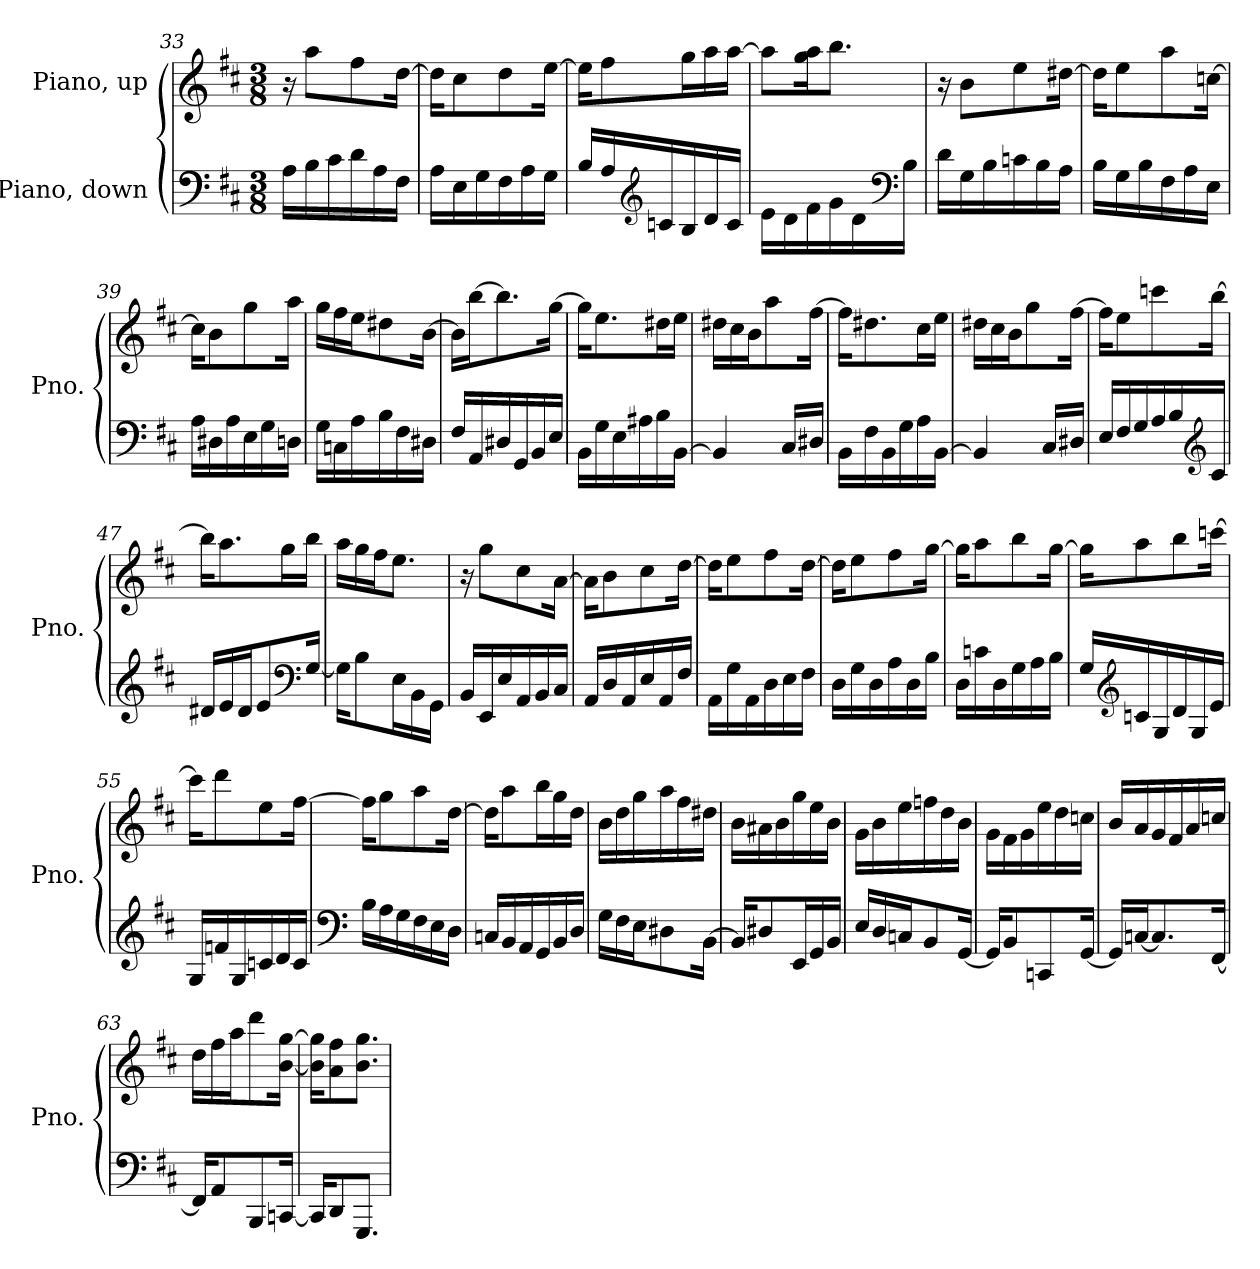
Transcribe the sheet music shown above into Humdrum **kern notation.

**kern	**kern
*part2	*part1
*staff2	*staff1
*I"Piano, down	*I"Piano, up
*I'Pno.	*I'Pno.
*clefF4	*clefG2
*k[f#c#]	*k[f#c#]
*M3/8	*M3/8
=33	=33
16A\LL	16r
16B\	8aa\L
16c#\	.
16d\	8ff#\
16A\	.
16F#\JJ	[16dd\Jk
=34	=34
16A\LL	16dd\KL]
16E\	8cc#\
16G\	.
16F#\	8dd\
16A\	.
16G\JJ	[16ee\Jk
=35	=35
16B/LL	16ee\KL]
16A/	8ff#\
*clefG2	*
16cn/	.
16B/	16gg\L
16d/	16aa\
16c/JJ	[16aa\JJ
=36	=36
16e\LL	8aa\L]
16d\	.
16f#\	16gg\ 16aa\K
16g\	8.bb\J
16d\	.
*clefF4	*
16B\JJ	.
!!LO:LB:g=z
=37	=37
16d\LL	16r
16G\	8b\L
16B\	.
16cn\	8ee\
16B\	.
16A\JJ	[16dd#X\Jk
=38	=38
16B\LL	16dd#\KL]
16G\	8ee\
16B\	.
16F#\	8aa\
16A\	.
16E\JJ	[16ccn\Jk
=39	=39
16A\LL	16cc\KL]
16D#X\	8b\
16A\	.
16E\	8gg\
16G\	.
16Dn\JJ	16aa\Jk
=40	=40
16G\LL	16gg\LL
16Cn\	16ff#\
16A\	16ee\J
16B\	8dd#X\
16F#\	.
16D#X\JJ	[16b\Jk
=41	=41
16F#/LL	16b\LL]
16AA/	[16bb\J
16D#X/	8.bb\]
16GG/	.
16BB/	.
16E/JJ	[16gg\Jk
!!LO:LB:g=z
=42	=42
16BB\LL	16gg\KL]
16G\	8.ee\
16E\	.
16A#X\	.
16B\	16dd#X\L
[16BB\JJ	16ee\JJ
=43	=43
4BB/]	16dd#X\LL
.	16cc#\
.	16b\J
.	8aa\
16C#/LL	.
16D#X/JJ	[16ff#\Jk
=44	=44
16BB\LL	16ff#\KL]
16F#\	8.dd#X\
16BB\	.
16G\	.
16A\	16cc#\L
[16BB\JJ	16ee\JJ
=45	=45
4BB/]	16dd#X\LL
.	16cc#\
.	16b\J
.	8gg\
16C#/LL	.
16D#X/JJ	[16ff#\Jk
=46	=46
16E/LL	16ff#\KL]
16F#/	8ee\
16G/	.
16A/	8cccn\
16B/	.
*clefG2	*
16c#/JJ	[16bb\Jk
!!LO:LB:g=z
=47	=47
16d#X/LL	16bb\KL]
16e/	8.aa\
16d#/J	.
8e/	.
.	16gg\L
*clefF4	*
[16G/Jk	16bb\JJ
=48	=48
16G\KL]	16aa\LL
8B\	16gg\
.	16ff#\J
16E\L	8.ee\J
16BB\	.
16GG\JJ	.
=49	=49
16BB/LL	16r
16EE/	8gg\L
16E/	.
16AA/	8cc#\
16BB/	.
16C#/JJ	[16a\Jk
=50	=50
16AA/LL	16a\KL]
16D/	8b\
16AA/	.
16E/	8cc#\
16AA/	.
16F#/JJ	[16dd\Jk
=51	=51
16AA\LL	16dd\KL]
16G\	8ee\
16AA\	.
16D\	8ff#\
16E\	.
16F#\JJ	[16dd\Jk
=52	=52
16D\LL	16dd\KL]
16G\	8ee\
16D\	.
16A\	8ff#\
16D\	.
16B\JJ	[16gg\Jk
!!LO:LB:g=z
=53	=53
16D\LL	16gg\KL]
16cn\	8aa\
16D\	.
16G\	8bb\
16A\	.
16B\JJ	[16gg\Jk
=54	=54
16G/LL	16gg\KL]
*clefG2	*
16cn/	8aa\
16G/	.
16d/	8bb\
16G/	.
16e/JJ	[16cccn\Jk
=55	=55
16G/LL	16ccc\KL]
16fn/	8ddd\
16G/	.
16cn/	8ee\
16d/	.
16c/JJ	[16ff#\Jk
=56	=56
*clefF4	*
16B\LL	16ff#\KL]
16A\	8gg\
16G\	.
16F#\	8aa\
16E\	.
16D\JJ	[16dd\Jk
=57	=57
16Cn/LL	16dd\KL]
16BB/	8aa\
16AA/	.
16GG/	16bb\L
16BB/	16gg\
16D/JJ	16dd\JJ
!!LO:LB:g=z
=58	=58
16G\LL	16b\LL
16F#\	16dd\
16E\J	16gg\
8D#X\	16aa\
.	16ff#\
[16BB\Jk	16dd#X\JJ
=59	=59
16BB/KL]	16b\LL
8D#X/	16a#X\
.	16b\
16EE/L	16gg\
16GG/	16ee\
16BB/JJ	16b\JJ
=60	=60
16E/LL	16g\LL
16D/	16b\
16Cn/J	16ee\
8BB/	16ffn\
.	16dd\
[16GG/Jk	16b\JJ
=61	=61
16GG/KL]	16g\LL
8BB/	16f#\
.	16g\
8CCn/	16ee\
.	16dd\
[16GG/Jk	16ccn\JJ
=62	=62
16GG/LL]	16b/LL
[16Cn/J	16a/
8.C/]	16g/
.	16f#/
.	16a/
[16FF#/Jk	16ccn/JJ
!!LO:PB:g=z
=63	=63
16FF#/KL]	16dd\LL
8AA/	16ff#\
.	16aa\J
8BBB/	8ddd\
[16CCn/Jk	[16b\ [16gg\Jk
=64	=64
16CC/KL]	16b\] 16gg\]KL
8DD/	8a\ 8ff#\
8.GGG/J	8.b\ 8.gg\J
=	=
*-	*-
